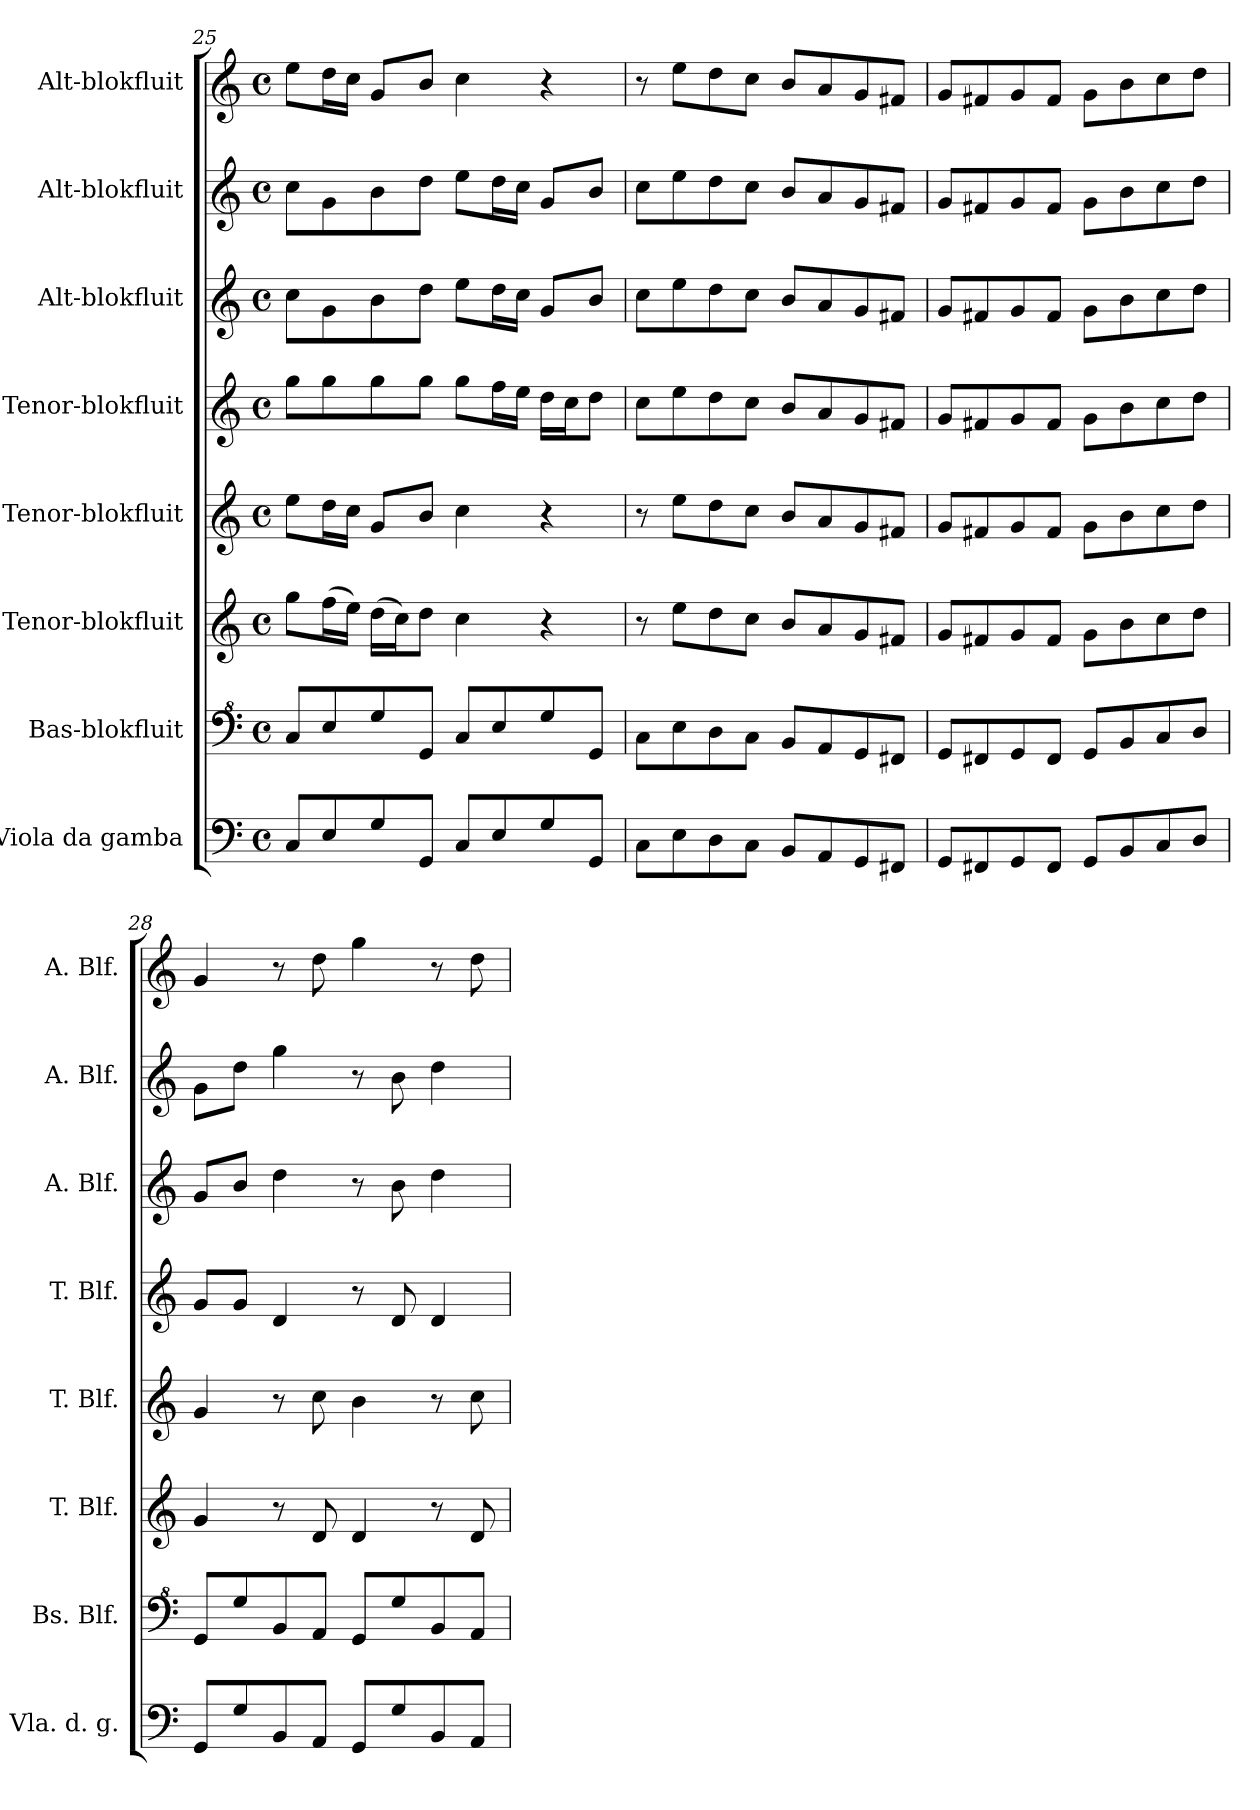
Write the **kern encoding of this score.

**kern	**kern	**kern	**kern	**kern	**kern	**kern	**kern
*part8	*part7	*part6	*part5	*part4	*part3	*part2	*part1
*staff8	*staff7	*staff6	*staff5	*staff4	*staff3	*staff2	*staff1
*I"Viola da gamba	*I"Bas-blokfluit	*I"Tenor-blokfluit	*I"Tenor-blokfluit	*I"Tenor-blokfluit	*I"Alt-blokfluit	*I"Alt-blokfluit	*I"Alt-blokfluit
*I'Vla. d. g.	*I'Bs. Blf.	*I'T. Blf.	*I'T. Blf.	*I'T. Blf.	*I'A. Blf.	*I'A. Blf.	*I'A. Blf.
*clefF4	*clefF^4	*clefG2	*clefG2	*clefG2	*clefG2	*clefG2	*clefG2
*k[]	*k[]	*k[]	*k[]	*k[]	*k[]	*k[]	*k[]
*M4/4	*M4/4	*M4/4	*M4/4	*M4/4	*M4/4	*M4/4	*M4/4
*met(c)	*met(c)	*met(c)	*met(c)	*met(c)	*met(c)	*met(c)	*met(c)
=25	=25	=25	=25	=25	=25	=25	=25
8C/L	8c/L	8gg\L	8ee\L	8gg\L	8cc\L	8cc\L	8ee\L
8E/	8e/	(16ff\L	16dd\L	8gg\	8g\	8g\	16dd\L
.	.	16ee\JJ)	16cc\JJ	.	.	.	16cc\JJ
8G/	8g/	(16dd\LL	8g/L	8gg\	8b\	8b\	8g/L
.	.	16cc\J)	.	.	.	.	.
8GG/J	8G/J	8dd\J	8b/J	8gg\J	8dd\J	8dd\J	8b/J
8C/L	8c/L	4cc\	4cc\	8gg\L	8ee\L	8ee\L	4cc\
8E/	8e/	.	.	16ff\L	16dd\L	16dd\L	.
.	.	.	.	16ee\JJ	16cc\JJ	16cc\JJ	.
8G/	8g/	4r	4r	16dd\LL	8g/L	8g/L	4r
.	.	.	.	16cc\J	.	.	.
8GG/J	8G/J	.	.	8dd\J	8b/J	8b/J	.
=26	=26	=26	=26	=26	=26	=26	=26
8C\L	8c\L	8r	8r	8cc\L	8cc\L	8cc\L	8r
8E\	8e\	8ee\L	8ee\L	8ee\	8ee\	8ee\	8ee\L
8D\	8d\	8dd\	8dd\	8dd\	8dd\	8dd\	8dd\
8C\J	8c\J	8cc\J	8cc\J	8cc\J	8cc\J	8cc\J	8cc\J
8BB/L	8B/L	8b/L	8b/L	8b/L	8b/L	8b/L	8b/L
8AA/	8A/	8a/	8a/	8a/	8a/	8a/	8a/
8GG/	8G/	8g/	8g/	8g/	8g/	8g/	8g/
8FF#X/J	8F#X/J	8f#X/J	8f#X/J	8f#X/J	8f#X/J	8f#X/J	8f#X/J
=27	=27	=27	=27	=27	=27	=27	=27
8GG/L	8G/L	8g/L	8g/L	8g/L	8g/L	8g/L	8g/L
8FF#X/	8F#X/	8f#X/	8f#X/	8f#X/	8f#X/	8f#X/	8f#X/
8GG/	8G/	8g/	8g/	8g/	8g/	8g/	8g/
8FF#/J	8F#/J	8f#/J	8f#/J	8f#/J	8f#/J	8f#/J	8f#/J
8GG/L	8G/L	8g\L	8g\L	8g\L	8g\L	8g\L	8g\L
8BB/	8B/	8b\	8b\	8b\	8b\	8b\	8b\
8C/	8c/	8cc\	8cc\	8cc\	8cc\	8cc\	8cc\
8D/J	8d/J	8dd\J	8dd\J	8dd\J	8dd\J	8dd\J	8dd\J
!!LO:PB:g=z
=28	=28	=28	=28	=28	=28	=28	=28
8GG/L	8G/L	4g/	4g/	8g/L	8g/L	8g\L	4g/
8G/	8g/	.	.	8g/J	8b/J	8dd\J	.
8BB/	8B/	8r	8r	4d/	4dd\	4gg\	8r
8AA/J	8A/J	8d/	8cc\	.	.	.	8dd\
8GG/L	8G/L	4d/	4b\	8r	8r	8r	4gg\
8G/	8g/	.	.	8d/	8b\	8b\	.
8BB/	8B/	8r	8r	4d/	4dd\	4dd\	8r
8AA/J	8A/J	8d/	8cc\	.	.	.	8dd\
=	=	=	=	=	=	=	=
*-	*-	*-	*-	*-	*-	*-	*-
